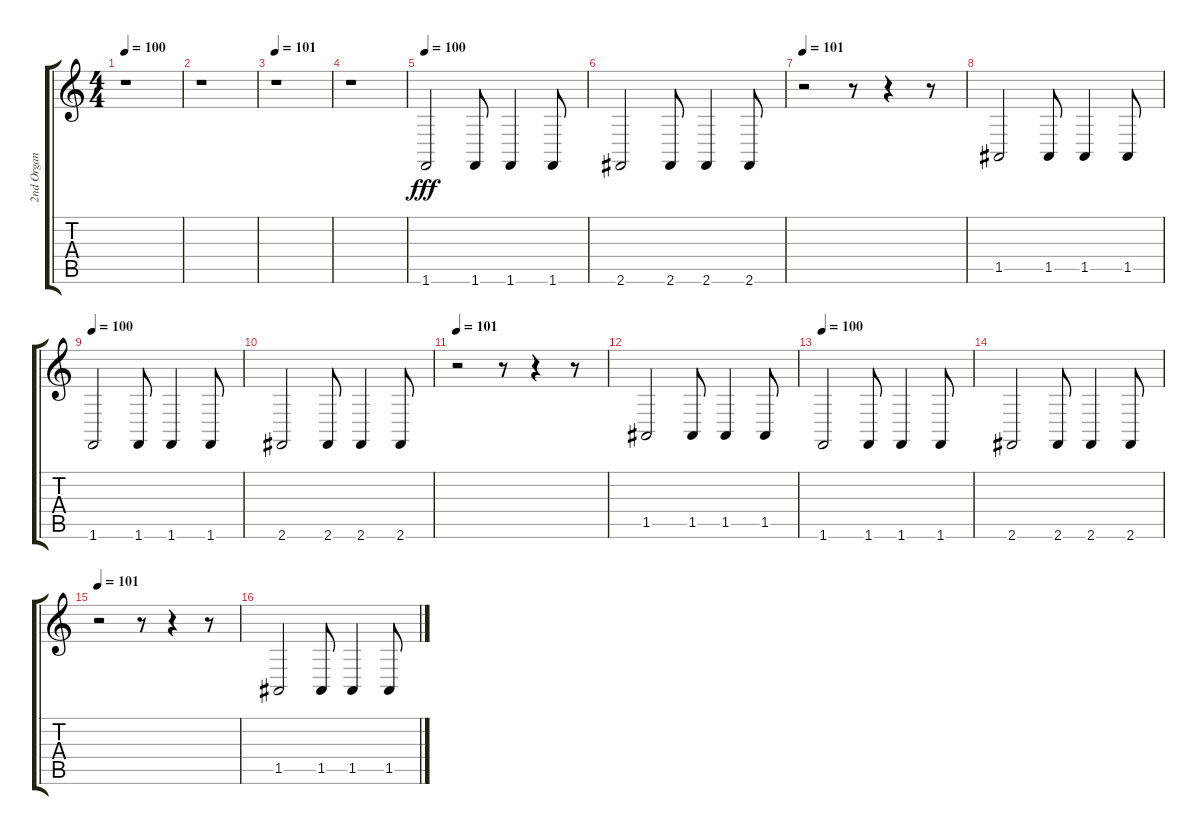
\track ("2nd Organ" "2nd Organ") {instrument drawbarorgan}
\staff {score tabs}
\tuning (E4 B3 G3 D3 A2 E2) {hide}
\ts (4 4)
\tempo 100
\clef g2
\ks c
r.1{dy fff instrument drawbarorgan} |
r.1 |
\tempo 101
r.1 |
r.1 |
\tempo 100
1.6.2 1.6.8 1.6.4 1.6.8 |
2.6.2 2.6.8 2.6.4 2.6.8 |
\tempo 101
r.2 r.8 r.4 r.8 |
1.5.2 1.5.8 1.5.4 1.5.8 |
\tempo 100
1.6.2 1.6.8 1.6.4 1.6.8 |
2.6.2 2.6.8 2.6.4 2.6.8 |
\tempo 101
r.2 r.8 r.4 r.8 |
1.5.2 1.5.8 1.5.4 1.5.8 |
\tempo 100
1.6.2 1.6.8 1.6.4 1.6.8 |
2.6.2 2.6.8 2.6.4 2.6.8 |
\tempo 101
r.2 r.8 r.4 r.8 |
1.5.2 1.5.8 1.5.4 1.5.8
